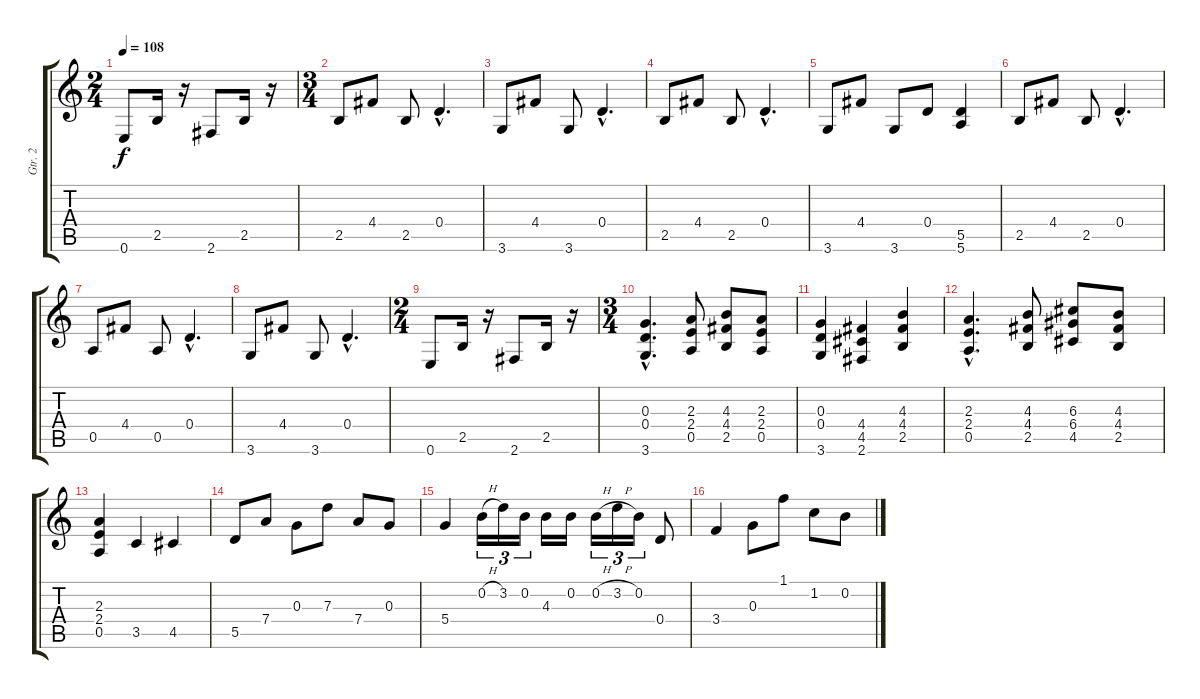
\track ("Gtr. 2" "Gtr. 2") {instrument distortionguitar}
\staff {score tabs}
\tuning (E4 B3 G3 D3 A2 E2) {hide}
\ts (2 4)
\tempo 108
\clef g2
\ks c
0.6.8{dy f} 2.5.16 r.16 2.6.8 2.5.16 r.16 |
\ts (3 4)
2.5.8 4.4.8 2.5.8 0.4{hac}.4{d} |
3.6.8 4.4.8 3.6.8 0.4{hac}.4{d} |
2.5.8 4.4.8 2.5.8 0.4{hac}.4{d} |
3.6.8 4.4.8 3.6.8 0.4.8 (5.5 5.6).4 |
2.5.8 4.4.8 2.5.8 0.4{hac}.4{d} |
0.5.8 4.4.8 0.5.8 0.4{hac}.4{d} |
3.6.8 4.4.8 3.6.8 0.4{hac}.4{d} |
\ts (2 4)
0.6.8 2.5.16 r.16 2.6.8 2.5.16 r.16 |
\ts (3 4)
(0.3{hac} 0.4{hac} 3.6{hac}).4{d instrument distortionguitar} (2.3 2.4 0.5).8 (4.3 4.4 2.5).8 (2.3 2.4 0.5).8 |
(0.3 0.4 3.6).4 (4.4 4.5 2.6).4 (4.3 4.4 2.5).4 |
(2.3{hac} 2.4{hac} 0.5{hac}).4{d} (4.3 4.4 2.5).8 (6.3 6.4 4.5).8 (4.3 4.4 2.5).8 |
(2.3 2.4 0.5).4 3.5.4 4.5.4 |
5.5.8{instrument electricguitarclean} 7.4.8 0.3.8 7.3.8 7.4.8 0.3.8 |
5.4.4 0.2{h}.16{tu (3 2)} 3.2.16{tu (3 2)} 0.2.16{tu (3 2)} 4.3.16 0.2.16 0.2{h}.16{tu (3 2)} 3.2{h}.16{tu (3 2)} 0.2.16{tu (3 2)} 0.4.8 |
3.4.4 0.3.8 1.1.8 1.2.8 0.2.8
